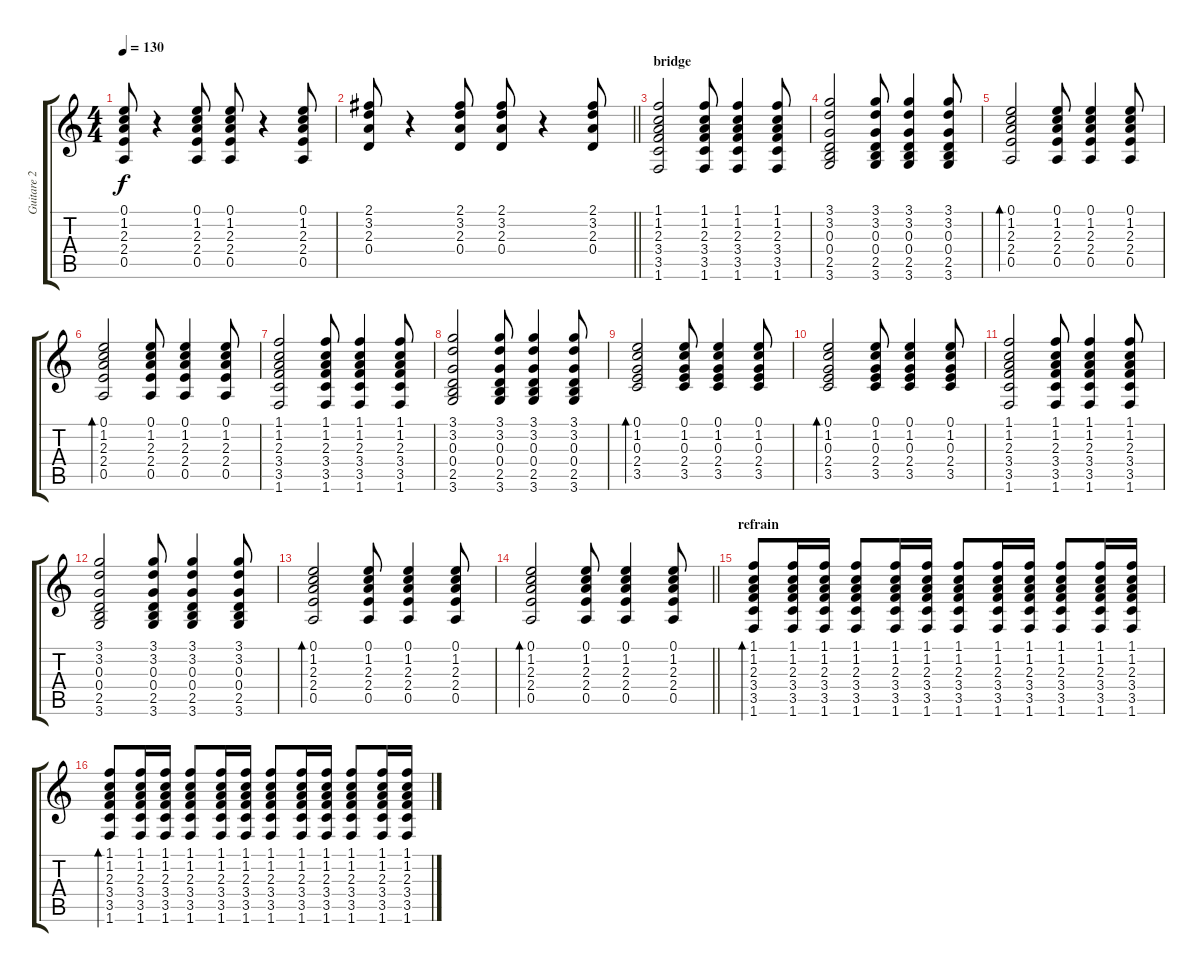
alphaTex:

\track ("Guitare 2" "Guitare 2") {instrument acousticguitarsteel}
\staff {score tabs}
\tuning (E4 B3 G3 D3 A2 E2) {hide}
\ts (4 4)
\tempo 130
\clef g2
\ks c
(0.1 1.2 2.3 2.4 0.5).8{dy f} r.4 (0.1 1.2 2.3 2.4 0.5).8 (0.1 1.2 2.3 2.4 0.5).8 r.4 (0.1 1.2 2.3 2.4 0.5).8 |
\barLineRight lightlight
(2.1 3.2 2.3 0.4).8 r.4 (2.1 3.2 2.3 0.4).8 (2.1 3.2 2.3 0.4).8 r.4 (2.1 3.2 2.3 0.4).8 |
\section ("" "bridge")
(1.1 1.2 2.3 3.4 3.5 1.6).2 (1.1 1.2 2.3 3.4 3.5 1.6).8 (1.1 1.2 2.3 3.4 3.5 1.6).4 (1.1 1.2 2.3 3.4 3.5 1.6).8 |
(3.1 3.2 0.3 0.4 2.5 3.6).2 (3.1 3.2 0.3 0.4 2.5 3.6).8 (3.1 3.2 0.3 0.4 2.5 3.6).4 (3.1 3.2 0.3 0.4 2.5 3.6).8 |
(0.1 1.2 2.3 2.4 0.5).2{bd 120} (0.1 1.2 2.3 2.4 0.5).8 (0.1 1.2 2.3 2.4 0.5).4 (0.1 1.2 2.3 2.4 0.5).8 |
(0.1 1.2 2.3 2.4 0.5).2{bd 120} (0.1 1.2 2.3 2.4 0.5).8 (0.1 1.2 2.3 2.4 0.5).4 (0.1 1.2 2.3 2.4 0.5).8 |
(1.1 1.2 2.3 3.4 3.5 1.6).2 (1.1 1.2 2.3 3.4 3.5 1.6).8 (1.1 1.2 2.3 3.4 3.5 1.6).4 (1.1 1.2 2.3 3.4 3.5 1.6).8 |
(3.1 3.2 0.3 0.4 2.5 3.6).2 (3.1 3.2 0.3 0.4 2.5 3.6).8 (3.1 3.2 0.3 0.4 2.5 3.6).4 (3.1 3.2 0.3 0.4 2.5 3.6).8 |
(0.1 1.2 0.3 2.4 3.5).2{bd 120} (0.1 1.2 0.3 2.4 3.5).8 (0.1 1.2 0.3 2.4 3.5).4 (0.1 1.2 0.3 2.4 3.5).8 |
(0.1 1.2 0.3 2.4 3.5).2{bd 120} (0.1 1.2 0.3 2.4 3.5).8 (0.1 1.2 0.3 2.4 3.5).4 (0.1 1.2 0.3 2.4 3.5).8 |
(1.1 1.2 2.3 3.4 3.5 1.6).2 (1.1 1.2 2.3 3.4 3.5 1.6).8 (1.1 1.2 2.3 3.4 3.5 1.6).4 (1.1 1.2 2.3 3.4 3.5 1.6).8 |
(3.1 3.2 0.3 0.4 2.5 3.6).2 (3.1 3.2 0.3 0.4 2.5 3.6).8 (3.1 3.2 0.3 0.4 2.5 3.6).4 (3.1 3.2 0.3 0.4 2.5 3.6).8 |
(0.1 1.2 2.3 2.4 0.5).2{bd 120} (0.1 1.2 2.3 2.4 0.5).8 (0.1 1.2 2.3 2.4 0.5).4 (0.1 1.2 2.3 2.4 0.5).8 |
\barLineRight lightlight
(0.1 1.2 2.3 2.4 0.5).2{bd 120} (0.1 1.2 2.3 2.4 0.5).8 (0.1 1.2 2.3 2.4 0.5).4 (0.1 1.2 2.3 2.4 0.5).8 |
\section ("" "refrain")
(1.1 1.2 2.3 3.4 3.5 1.6).8{bd 120} (1.1 1.2 2.3 3.4 3.5 1.6).16 (1.1 1.2 2.3 3.4 3.5 1.6).16 (1.1 1.2 2.3 3.4 3.5 1.6).8 (1.1 1.2 2.3 3.4 3.5 1.6).16 (1.1 1.2 2.3 3.4 3.5 1.6).16 (1.1 1.2 2.3 3.4 3.5 1.6).8 (1.1 1.2 2.3 3.4 3.5 1.6).16 (1.1 1.2 2.3 3.4 3.5 1.6).16 (1.1 1.2 2.3 3.4 3.5 1.6).8 (1.1 1.2 2.3 3.4 3.5 1.6).16 (1.1 1.2 2.3 3.4 3.5 1.6).16 |
(1.1 1.2 2.3 3.4 3.5 1.6).8{bd 120} (1.1 1.2 2.3 3.4 3.5 1.6).16 (1.1 1.2 2.3 3.4 3.5 1.6).16 (1.1 1.2 2.3 3.4 3.5 1.6).8 (1.1 1.2 2.3 3.4 3.5 1.6).16 (1.1 1.2 2.3 3.4 3.5 1.6).16 (1.1 1.2 2.3 3.4 3.5 1.6).8 (1.1 1.2 2.3 3.4 3.5 1.6).16 (1.1 1.2 2.3 3.4 3.5 1.6).16 (1.1 1.2 2.3 3.4 3.5 1.6).8 (1.1 1.2 2.3 3.4 3.5 1.6).16 (1.1 1.2 2.3 3.4 3.5 1.6).16
